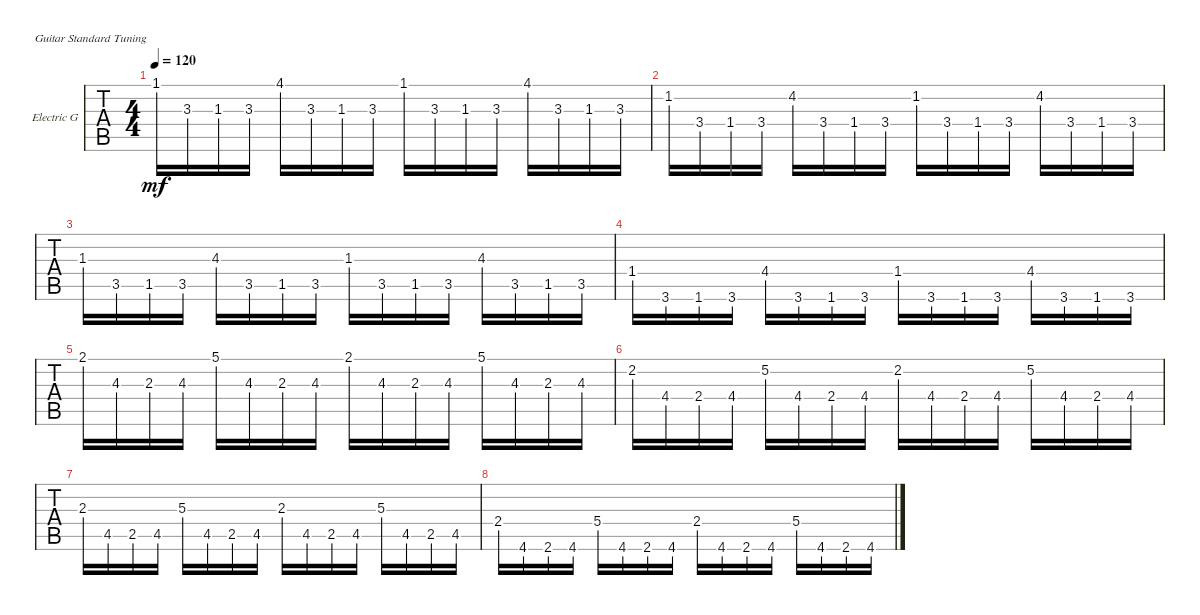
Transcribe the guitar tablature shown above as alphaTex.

\defaultSystemsLayout 4
\bracketExtendMode groupsimilarinstruments
\firstSystemTrackNameOrientation horizontal
\otherSystemsTrackNameOrientation horizontal
\track ("Electric Guitar" "Electric G") {instrument electricguitarclean}
\staff {tabs}
\tuning (E4 B3 G3 D3 A2 E2)
\ts (4 4)
\tempo 120
\clef g2
\ks c
1.1{lf 2}.16{dy mf instrument electricguitarclean} 3.3{lf 4}.16 1.3{lf 2}.16 3.3{lf 4}.16 4.1{lf 5}.16 3.3{lf 4}.16 1.3{lf 2}.16 3.3{lf 4}.16 1.1.16 3.3.16 1.3.16 3.3.16 4.1.16 3.3.16 1.3.16 3.3.16 |
1.2.16 3.4.16 1.4.16 3.4.16 4.2.16 3.4.16 1.4.16 3.4.16 1.2.16 3.4.16 1.4.16 3.4.16 4.2.16 3.4.16 1.4.16 3.4.16 |
1.3.16 3.5.16 1.5.16 3.5.16 4.3.16 3.5.16 1.5.16 3.5.16 1.3.16 3.5.16 1.5.16 3.5.16 4.3.16 3.5.16 1.5.16 3.5.16 |
1.4.16 3.6.16 1.6.16 3.6.16 4.4.16 3.6.16 1.6.16 3.6.16 1.4.16 3.6.16 1.6.16 3.6.16 4.4.16 3.6.16 1.6.16 3.6.16 |
2.1.16 4.3.16 2.3.16 4.3.16 5.1.16 4.3.16 2.3.16 4.3.16 2.1.16 4.3.16 2.3.16 4.3.16 5.1.16 4.3.16 2.3.16 4.3.16 |
2.2.16 4.4.16 2.4.16 4.4.16 5.2.16 4.4.16 2.4.16 4.4.16 2.2.16 4.4.16 2.4.16 4.4.16 5.2.16 4.4.16 2.4.16 4.4.16 |
2.3.16 4.5.16 2.5.16 4.5.16 5.3.16 4.5.16 2.5.16 4.5.16 2.3.16 4.5.16 2.5.16 4.5.16 5.3.16 4.5.16 2.5.16 4.5.16 |
2.4.16 4.6.16 2.6.16 4.6.16 5.4.16 4.6.16 2.6.16 4.6.16 2.4.16 4.6.16 2.6.16 4.6.16 5.4.16 4.6.16 2.6.16 4.6.16
